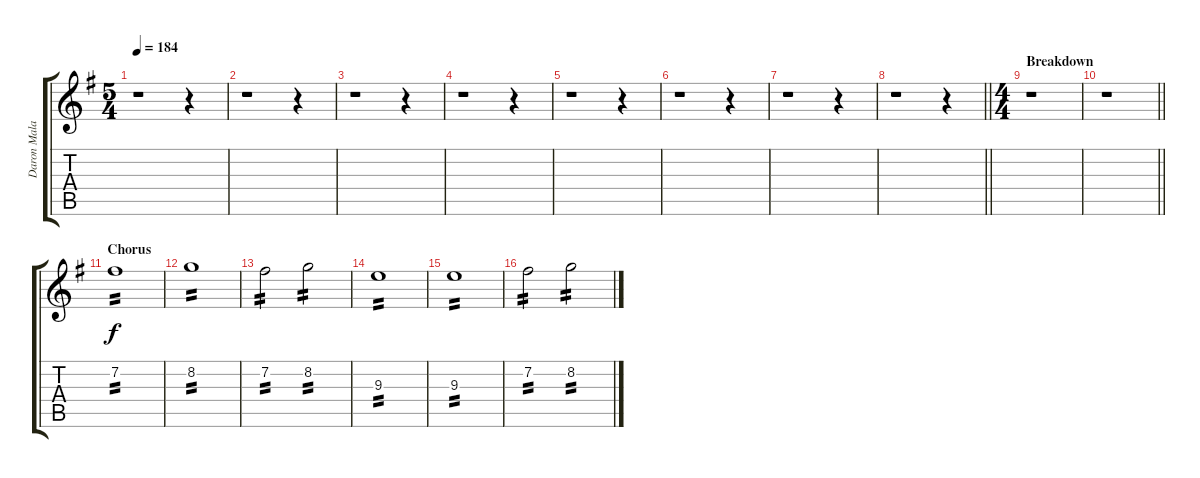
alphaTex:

\track ("Daron Malakian [Guitar 6]" "Daron Mala") {instrument distortionguitar}
\staff {score tabs}
\tuning (E4 B3 G3 D3 A2 E2) {hide}
\ts (5 4)
\tempo 184
\clef g2
\ks eminor
r.1{dy f} r.4 |
r.1 r.4 |
r.1 r.4 |
r.1 r.4 |
r.1 r.4 |
r.1 r.4 |
r.1 r.4 |
\barLineRight lightlight
r.1 r.4 |
\ts (4 4)
\section ("" "Breakdown")
r.1 |
\barLineRight lightlight
r.1 |
\section ("" "Chorus")
7.2.1{tp 2} |
8.2.1{tp 2} |
7.2.2{tp 2} 8.2.2{tp 2} |
9.3.1{tp 2} |
9.3.1{tp 2} |
7.2.2{tp 2} 8.2.2{tp 2}
